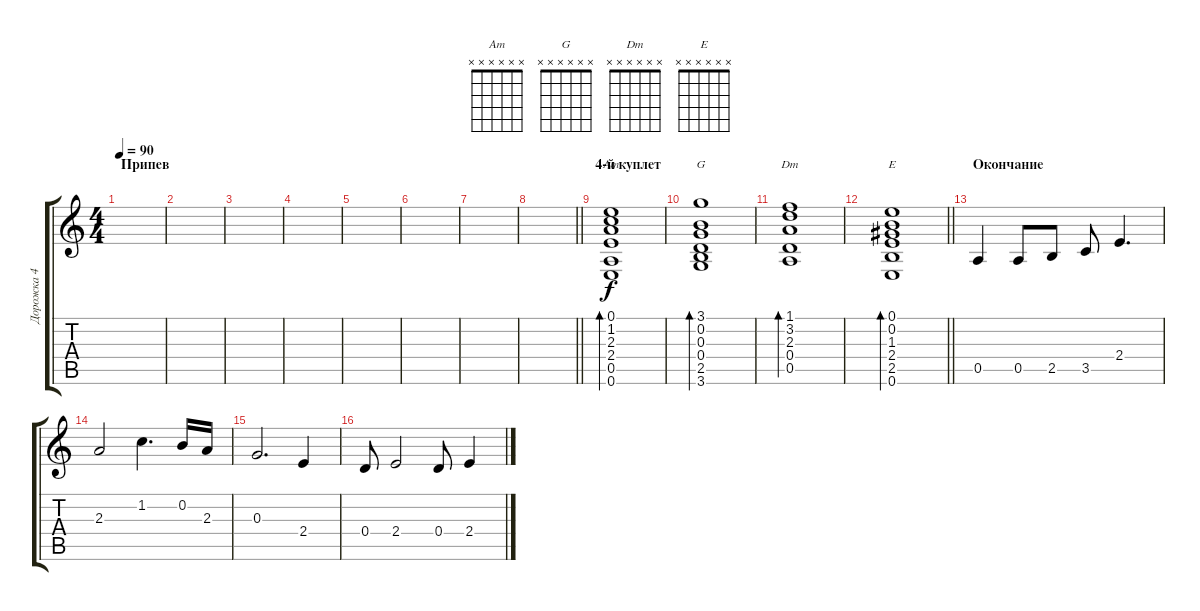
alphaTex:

\track ("Дорожка 4" "Дорожка 4") {instrument electricguitarclean}
\staff {score tabs}
\tuning (E4 B3 G3 D3 A2 E2) {hide}
\chord ("Am" x x x x x x)
\chord ("G" x x x x x x)
\chord ("Dm" x x x x x x)
\chord ("E" x x x x x x)
\ts (4 4)
\section ("" "Припев")
\tempo 90
\clef g2
\ks c
|
|
|
|
|
|
|
\barLineRight lightlight
|
\section ("" "4-й куплет")
(0.1 1.2 2.3 2.4 0.5 0.6).1{bd 240 ch "Am"} |
(3.1 0.2 0.3 0.4 2.5 3.6).1{bd 240 ch "G"} |
(1.1 3.2 2.3 0.4 0.5).1{bd 240 ch "Dm"} |
\barLineRight lightlight
(0.1 0.2 1.3 2.4 2.5 0.6).1{bd 240 ch "E"} |
\section ("" "Окончание")
0.5.4 0.5.8 2.5.8 3.5.8 2.4.4{d} |
2.3.2 1.2.4{d} 0.2.16 2.3.16 |
0.3.2{d} 2.4.4 |
0.4.8 2.4.2 0.4.8 2.4.4
